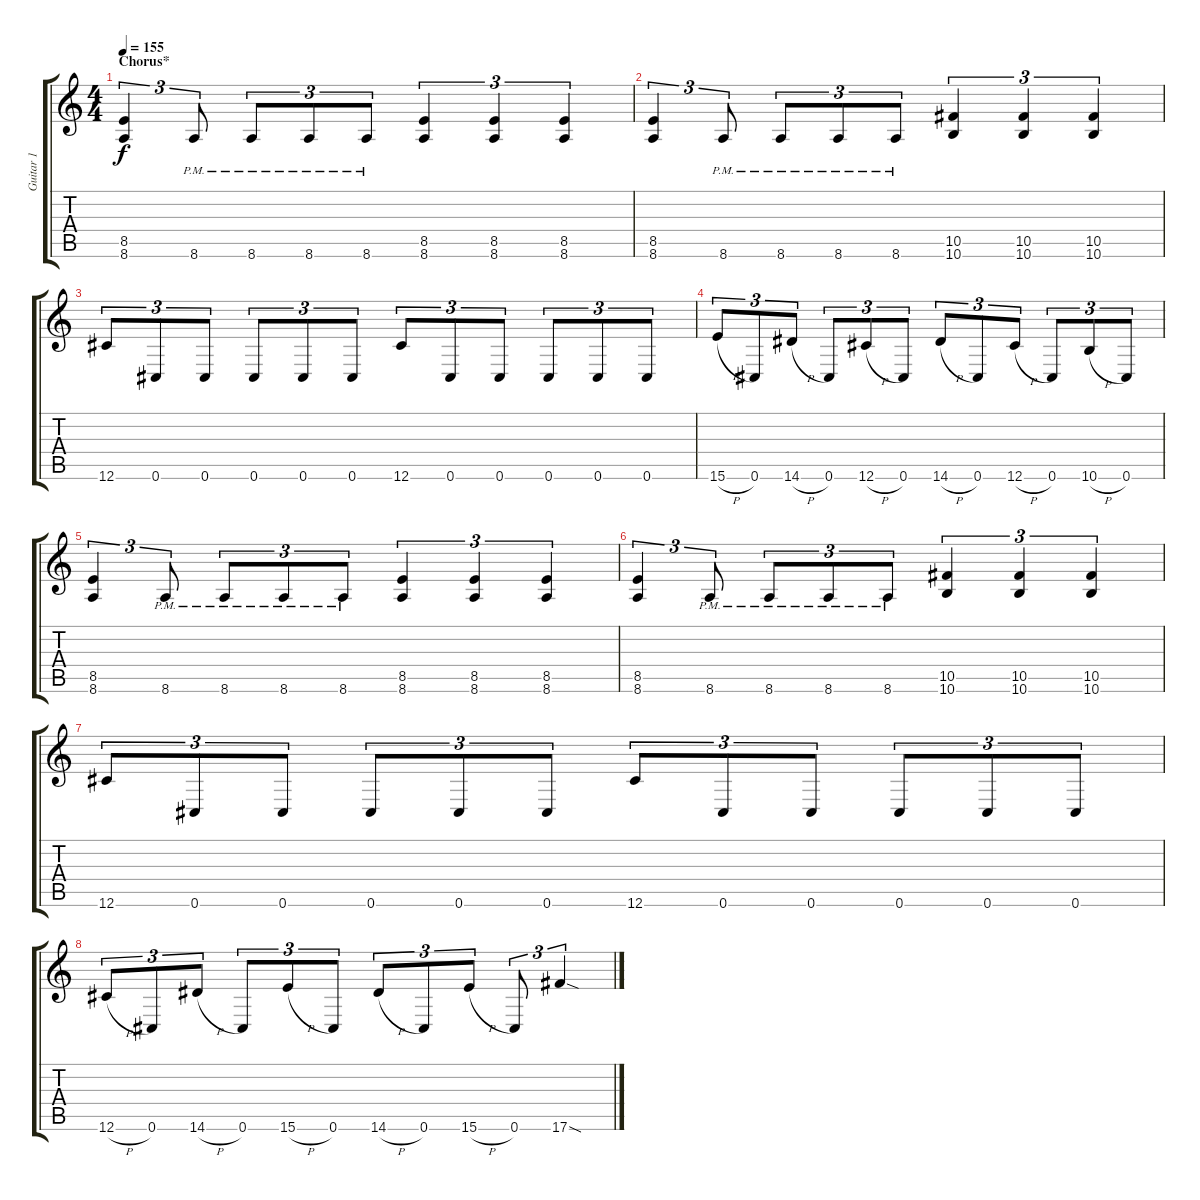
\track ("Guitar 1" "Guitar 1") {instrument distortionguitar}
\staff {score tabs}
\tuning (Eb4 Bb3 Gb3 Db3 Ab2 Db2) {hide}
\ts (4 4)
\section ("" "Chorus*")
\tempo 155
\clef g2
\ks c
(8.5 8.6).4{tu (3 2) dy f} 8.6{pm}.8{tu (3 2)} 8.6{pm}.8{tu (3 2)} 8.6{pm}.8{tu (3 2)} 8.6{pm}.8{tu (3 2)} (8.5 8.6).4{tu (3 2)} (8.5 8.6).4{tu (3 2)} (8.5 8.6).4{tu (3 2)} |
(8.5 8.6).4{tu (3 2)} 8.6{pm}.8{tu (3 2)} 8.6{pm}.8{tu (3 2)} 8.6{pm}.8{tu (3 2)} 8.6{pm}.8{tu (3 2)} (10.5 10.6).4{tu (3 2)} (10.5 10.6).4{tu (3 2)} (10.5 10.6).4{tu (3 2)} |
12.6.8{tu (3 2)} 0.6.8{tu (3 2)} 0.6.8{tu (3 2)} 0.6.8{tu (3 2)} 0.6.8{tu (3 2)} 0.6.8{tu (3 2)} 12.6.8{tu (3 2)} 0.6.8{tu (3 2)} 0.6.8{tu (3 2)} 0.6.8{tu (3 2)} 0.6.8{tu (3 2)} 0.6.8{tu (3 2)} |
15.6{h}.8{tu (3 2)} 0.6.8{tu (3 2)} 14.6{h}.8{tu (3 2)} 0.6.8{tu (3 2)} 12.6{h}.8{tu (3 2)} 0.6.8{tu (3 2)} 14.6{h}.8{tu (3 2)} 0.6.8{tu (3 2)} 12.6{h}.8{tu (3 2)} 0.6.8{tu (3 2)} 10.6{h}.8{tu (3 2)} 0.6.8{tu (3 2)} |
(8.5 8.6).4{tu (3 2)} 8.6{pm}.8{tu (3 2)} 8.6{pm}.8{tu (3 2)} 8.6{pm}.8{tu (3 2)} 8.6{pm}.8{tu (3 2)} (8.5 8.6).4{tu (3 2)} (8.5 8.6).4{tu (3 2)} (8.5 8.6).4{tu (3 2)} |
(8.5 8.6).4{tu (3 2)} 8.6{pm}.8{tu (3 2)} 8.6{pm}.8{tu (3 2)} 8.6{pm}.8{tu (3 2)} 8.6{pm}.8{tu (3 2)} (10.5 10.6).4{tu (3 2)} (10.5 10.6).4{tu (3 2)} (10.5 10.6).4{tu (3 2)} |
12.6.8{tu (3 2)} 0.6.8{tu (3 2)} 0.6.8{tu (3 2)} 0.6.8{tu (3 2)} 0.6.8{tu (3 2)} 0.6.8{tu (3 2)} 12.6.8{tu (3 2)} 0.6.8{tu (3 2)} 0.6.8{tu (3 2)} 0.6.8{tu (3 2)} 0.6.8{tu (3 2)} 0.6.8{tu (3 2)} |
12.6{h}.8{tu (3 2)} 0.6.8{tu (3 2)} 14.6{h}.8{tu (3 2)} 0.6.8{tu (3 2)} 15.6{h}.8{tu (3 2)} 0.6.8{tu (3 2)} 14.6{h}.8{tu (3 2)} 0.6.8{tu (3 2)} 15.6{h}.8{tu (3 2)} 0.6.8{tu (3 2)} 17.6{sod}.4{tu (3 2)}
